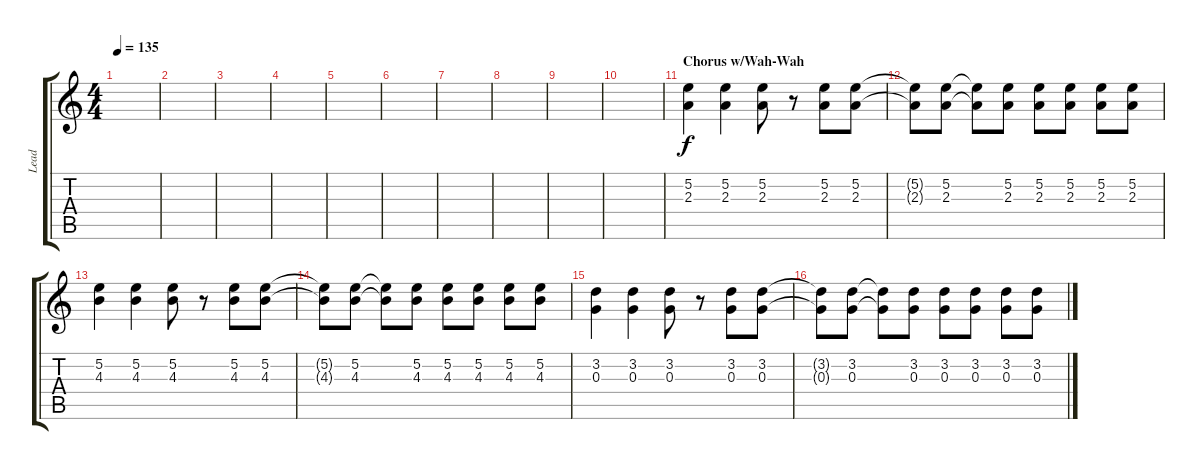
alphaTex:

\track ("Lead" "Lead") {instrument distortionguitar}
\staff {score tabs}
\tuning (E4 B3 G3 D3 A2 E2) {hide}
\ts (4 4)
\tempo 135
\clef g2
\ks c
|
|
|
|
|
|
|
|
|
|
\section ("" "Chorus w/Wah-Wah")
(5.2 2.3).4 (5.2 2.3).4 (5.2 2.3).8 r.8 (5.2 2.3).8 (5.2 2.3).8 |
(5.2{t} 2.3{t}).8 (5.2 2.3).8 (5.2{t} 2.3{t}).8 (5.2 2.3).8 (5.2 2.3).8 (5.2 2.3).8 (5.2 2.3).8 (5.2 2.3).8 |
(5.2 4.3).4 (5.2 4.3).4 (5.2 4.3).8 r.8 (5.2 4.3).8 (5.2 4.3).8 |
(5.2{t} 4.3{t}).8 (5.2 4.3).8 (5.2{t} 4.3{t}).8 (5.2 4.3).8 (5.2 4.3).8 (5.2 4.3).8 (5.2 4.3).8 (5.2 4.3).8 |
(3.2 0.3).4 (3.2 0.3).4 (3.2 0.3).8 r.8 (3.2 0.3).8 (3.2 0.3).8 |
(3.2{t} 0.3{t}).8 (3.2 0.3).8 (3.2{t} 0.3{t}).8 (3.2 0.3).8 (3.2 0.3).8 (3.2 0.3).8 (3.2 0.3).8 (3.2 0.3).8
